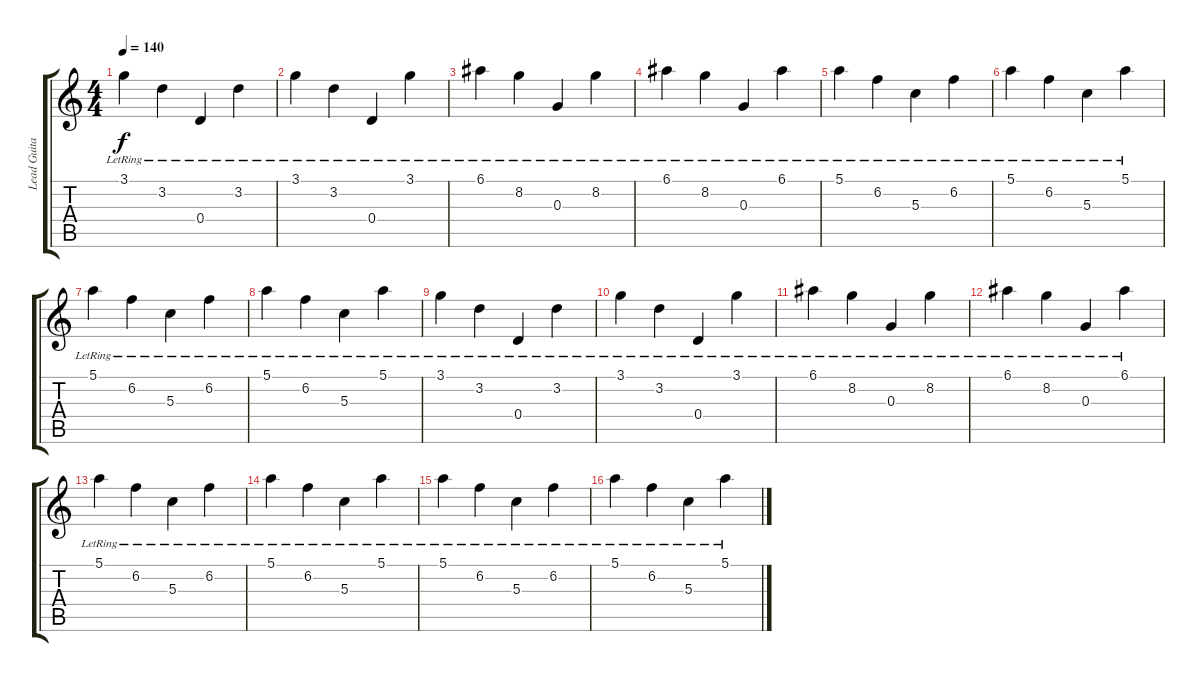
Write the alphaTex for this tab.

\track ("Lead Guitar" "Lead Guita") {instrument electricguitarclean}
\staff {score tabs}
\tuning (E4 B3 G3 D3 A2 D2) {hide}
\ts (4 4)
\tempo 140
\clef g2
\ks c
3.1{lr}.4{dy f} 3.2{lr}.4 0.4{lr}.4 3.2{lr}.4 |
3.1{lr}.4 3.2{lr}.4 0.4{lr}.4 3.1{lr}.4 |
6.1{lr}.4 8.2{lr}.4 0.3{lr}.4 8.2{lr}.4 |
6.1{lr}.4 8.2{lr}.4 0.3{lr}.4 6.1{lr}.4 |
5.1{lr}.4 6.2{lr}.4 5.3{lr}.4 6.2{lr}.4 |
5.1{lr}.4 6.2{lr}.4 5.3{lr}.4 5.1{lr}.4 |
5.1{lr}.4 6.2{lr}.4 5.3{lr}.4 6.2{lr}.4 |
5.1{lr}.4 6.2{lr}.4 5.3{lr}.4 5.1{lr}.4 |
3.1{lr}.4 3.2{lr}.4 0.4{lr}.4 3.2{lr}.4 |
3.1{lr}.4 3.2{lr}.4 0.4{lr}.4 3.1{lr}.4 |
6.1{lr}.4 8.2{lr}.4 0.3{lr}.4 8.2{lr}.4 |
6.1{lr}.4 8.2{lr}.4 0.3{lr}.4 6.1{lr}.4 |
5.1{lr}.4 6.2{lr}.4 5.3{lr}.4 6.2{lr}.4 |
5.1{lr}.4 6.2{lr}.4 5.3{lr}.4 5.1{lr}.4 |
5.1{lr}.4 6.2{lr}.4 5.3{lr}.4 6.2{lr}.4 |
5.1{lr}.4 6.2{lr}.4 5.3{lr}.4 5.1{lr}.4
